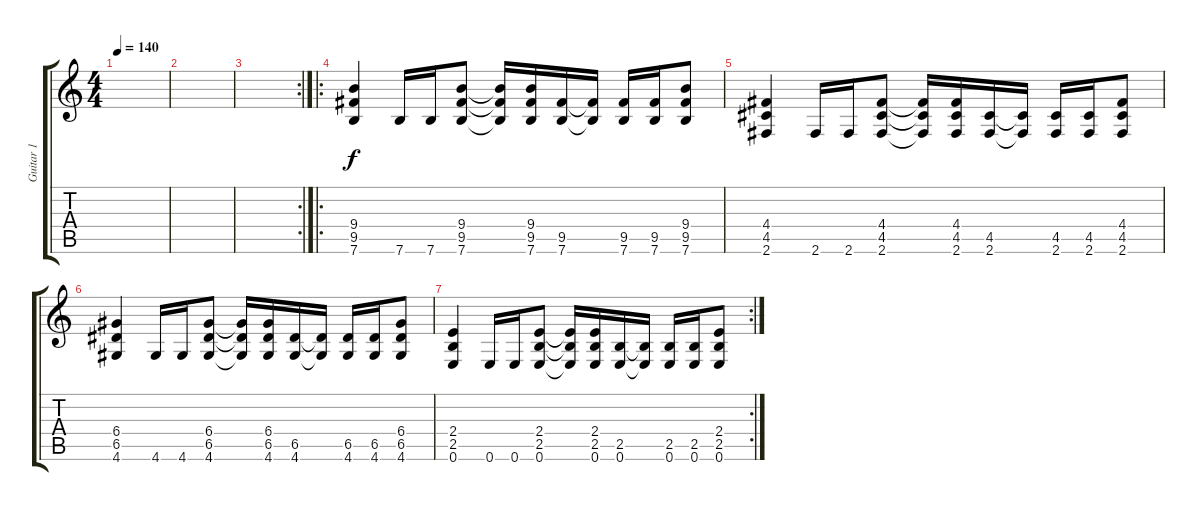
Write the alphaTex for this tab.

\track ("Guitar 1" "Guitar 1") {instrument distortionguitar}
\staff {score tabs}
\tuning (E4 B3 G3 D3 A2 E2) {hide}
\ts (4 4)
\tempo 140
\clef g2
\ks c
|
|
\rc 2
|
\ro
(9.4 9.5 7.6).4 7.6.16 7.6.16 (9.4 9.5 7.6).8 (9.4{t} 9.5{t} 7.6{t}).16 (9.4 9.5 7.6).16 (9.5 7.6).16 (9.5{t} 7.6{t}).16 (9.5 7.6).16 (9.5 7.6).16 (9.4 9.5 7.6).8 |
(4.4 4.5 2.6).4 2.6.16 2.6.16 (4.4 4.5 2.6).8 (4.4{t} 4.5{t} 2.6{t}).16 (4.4 4.5 2.6).16 (4.5 2.6).16 (4.5{t} 2.6{t}).16 (4.5 2.6).16 (4.5 2.6).16 (4.4 4.5 2.6).8 |
(6.4 6.5 4.6).4 4.6.16 4.6.16 (6.4 6.5 4.6).8 (6.4{t} 6.5{t} 4.6{t}).16 (6.4 6.5 4.6).16 (6.5 4.6).16 (6.5{t} 4.6{t}).16 (6.5 4.6).16 (6.5 4.6).16 (6.4 6.5 4.6).8 |
\rc 2
(2.4 2.5 0.6).4 0.6.16 0.6.16 (2.4 2.5 0.6).8 (2.4{t} 2.5{t} 0.6{t}).16 (2.4 2.5 0.6).16 (2.5 0.6).16 (2.5{t} 0.6{t}).16 (2.5 0.6).16 (2.5 0.6).16 (2.4 2.5 0.6).8
